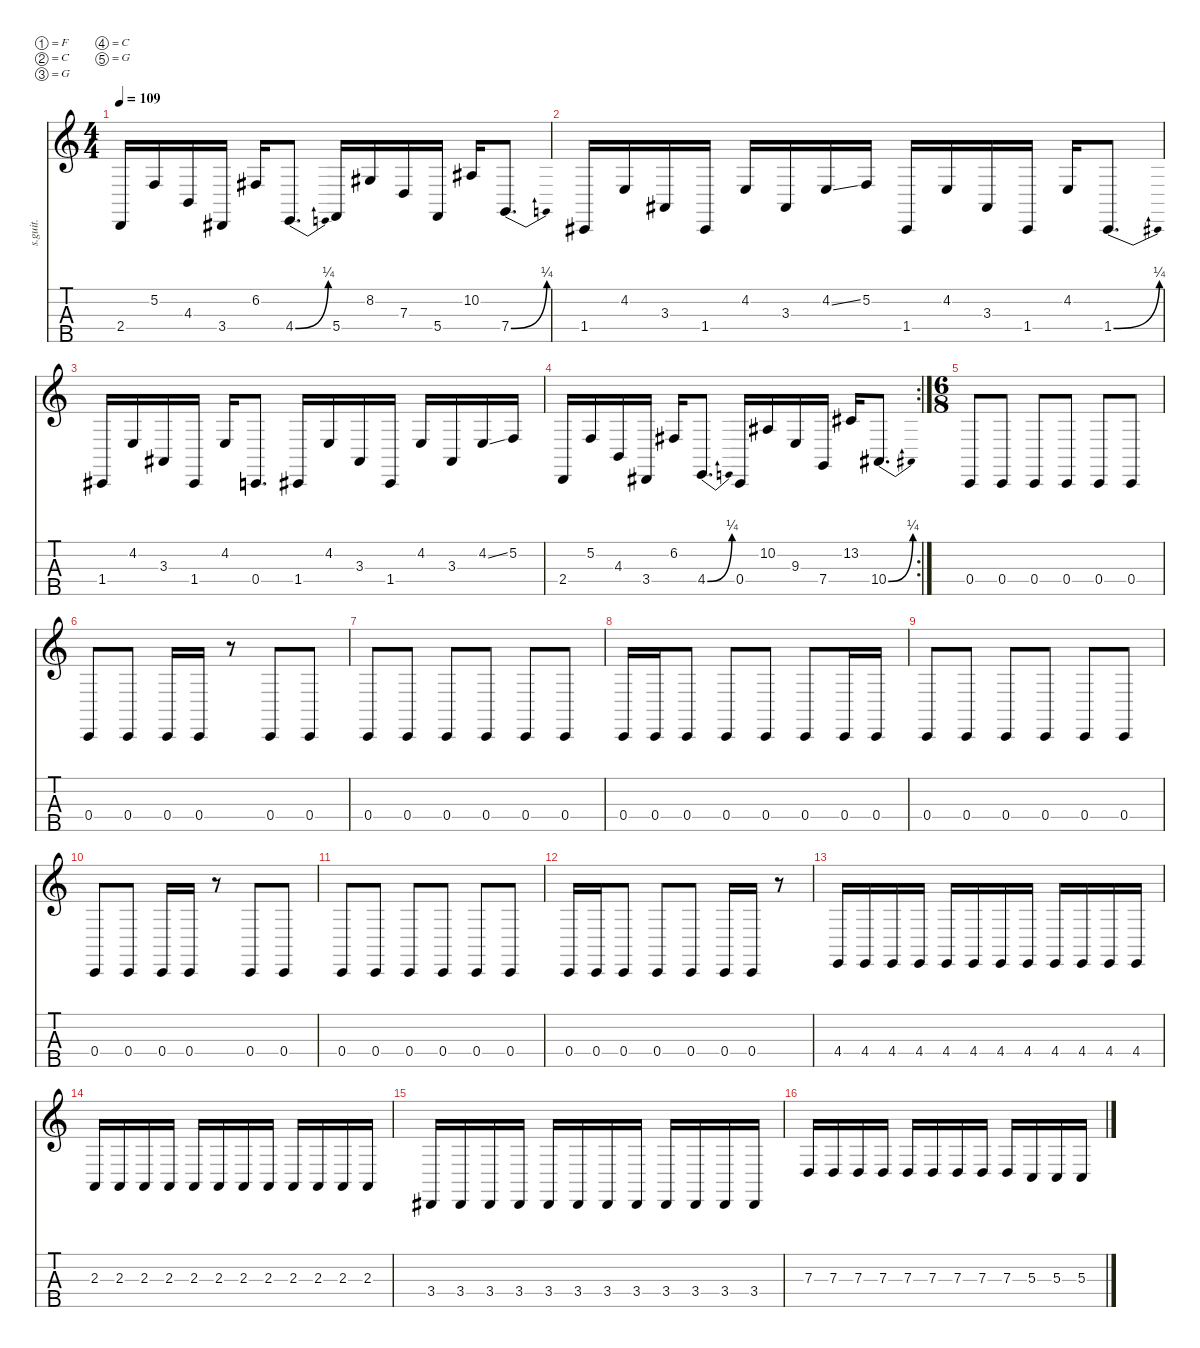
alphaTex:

\defaultSystemsLayout 4
\hideDynamics
\bracketExtendMode nobrackets
\track ("Electric Bass" "s.guit.") {instrument electricbassfinger}
\staff {score tabs}
\tuning (F2 C2 G1 C1 G0)
\ts (4 4)
\tempo 109
\clef g2
\ks c
2.4.16{lyrics (0 "") lyrics (1 "") lyrics (2 "") lyrics (3 "") lyrics (4 "") dy f} 5.2.16{lyrics (0 "") lyrics (1 "") lyrics (2 "") lyrics (3 "") lyrics (4 "")} 4.3.16{lyrics (0 "") lyrics (1 "") lyrics (2 "") lyrics (3 "") lyrics (4 "")} 3.4{acc #}.16{lyrics (0 "") lyrics (1 "") lyrics (2 "") lyrics (3 "") lyrics (4 "")} 6.2{acc #}.16{lyrics (0 "") lyrics (1 "") lyrics (2 "") lyrics (3 "") lyrics (4 "")} 4.4{be (bend 0 0 60 1)}.8{d lyrics (0 "") lyrics (1 "") lyrics (2 "") lyrics (3 "") lyrics (4 "")} 5.4.16{lyrics (0 "") lyrics (1 "") lyrics (2 "") lyrics (3 "") lyrics (4 "")} 8.2{acc #}.16{lyrics (0 "") lyrics (1 "") lyrics (2 "") lyrics (3 "") lyrics (4 "")} 7.3.16{lyrics (0 "") lyrics (1 "") lyrics (2 "") lyrics (3 "") lyrics (4 "")} 5.4.16{lyrics (0 "") lyrics (1 "") lyrics (2 "") lyrics (3 "") lyrics (4 "")} 10.2{acc #}.16{lyrics (0 "") lyrics (1 "") lyrics (2 "") lyrics (3 "") lyrics (4 "")} 7.4{be (bend 0 0 60 1)}.8{d lyrics (0 "") lyrics (1 "") lyrics (2 "") lyrics (3 "") lyrics (4 "")} |
1.4{acc #}.16{lyrics (0 "") lyrics (1 "") lyrics (2 "") lyrics (3 "") lyrics (4 "")} 4.2.16{lyrics (0 "") lyrics (1 "") lyrics (2 "") lyrics (3 "") lyrics (4 "")} 3.3{acc #}.16{lyrics (0 "") lyrics (1 "") lyrics (2 "") lyrics (3 "") lyrics (4 "")} 1.4{acc #}.16{lyrics (0 "") lyrics (1 "") lyrics (2 "") lyrics (3 "") lyrics (4 "")} 4.2.16{lyrics (0 "") lyrics (1 "") lyrics (2 "") lyrics (3 "") lyrics (4 "")} 3.3{acc #}.16{lyrics (0 "") lyrics (1 "") lyrics (2 "") lyrics (3 "") lyrics (4 "")} 4.2{ss}.16{lyrics (0 "") lyrics (1 "") lyrics (2 "") lyrics (3 "") lyrics (4 "")} 5.2.16{lyrics (0 "") lyrics (1 "") lyrics (2 "") lyrics (3 "") lyrics (4 "")} 1.4{acc #}.16{lyrics (0 "") lyrics (1 "") lyrics (2 "") lyrics (3 "") lyrics (4 "")} 4.2.16{lyrics (0 "") lyrics (1 "") lyrics (2 "") lyrics (3 "") lyrics (4 "")} 3.3{acc #}.16{lyrics (0 "") lyrics (1 "") lyrics (2 "") lyrics (3 "") lyrics (4 "")} 1.4{acc #}.16{lyrics (0 "") lyrics (1 "") lyrics (2 "") lyrics (3 "") lyrics (4 "")} 4.2.16{lyrics (0 "") lyrics (1 "") lyrics (2 "") lyrics (3 "") lyrics (4 "")} 1.4{be (bend 0 0 60 1) acc #}.8{d lyrics (0 "") lyrics (1 "") lyrics (2 "") lyrics (3 "") lyrics (4 "")} |
1.4{acc #}.16{lyrics (0 "") lyrics (1 "") lyrics (2 "") lyrics (3 "") lyrics (4 "")} 4.2.16{lyrics (0 "") lyrics (1 "") lyrics (2 "") lyrics (3 "") lyrics (4 "")} 3.3{acc #}.16{lyrics (0 "") lyrics (1 "") lyrics (2 "") lyrics (3 "") lyrics (4 "")} 1.4{acc #}.16{lyrics (0 "") lyrics (1 "") lyrics (2 "") lyrics (3 "") lyrics (4 "")} 4.2.16{lyrics (0 "") lyrics (1 "") lyrics (2 "") lyrics (3 "") lyrics (4 "")} 0.4.8{d lyrics (0 "") lyrics (1 "") lyrics (2 "") lyrics (3 "") lyrics (4 "")} 1.4{acc #}.16{lyrics (0 "") lyrics (1 "") lyrics (2 "") lyrics (3 "") lyrics (4 "")} 4.2.16{lyrics (0 "") lyrics (1 "") lyrics (2 "") lyrics (3 "") lyrics (4 "")} 3.3{acc #}.16{lyrics (0 "") lyrics (1 "") lyrics (2 "") lyrics (3 "") lyrics (4 "")} 1.4{acc #}.16{lyrics (0 "") lyrics (1 "") lyrics (2 "") lyrics (3 "") lyrics (4 "")} 4.2.16{lyrics (0 "") lyrics (1 "") lyrics (2 "") lyrics (3 "") lyrics (4 "")} 3.3{acc #}.16{lyrics (0 "") lyrics (1 "") lyrics (2 "") lyrics (3 "") lyrics (4 "")} 4.2{ss}.16{lyrics (0 "") lyrics (1 "") lyrics (2 "") lyrics (3 "") lyrics (4 "")} 5.2.16{lyrics (0 "") lyrics (1 "") lyrics (2 "") lyrics (3 "") lyrics (4 "")} |
\rc 2
2.4.16{lyrics (0 "") lyrics (1 "") lyrics (2 "") lyrics (3 "") lyrics (4 "")} 5.2.16{lyrics (0 "") lyrics (1 "") lyrics (2 "") lyrics (3 "") lyrics (4 "")} 4.3.16{lyrics (0 "") lyrics (1 "") lyrics (2 "") lyrics (3 "") lyrics (4 "")} 3.4{acc #}.16{lyrics (0 "") lyrics (1 "") lyrics (2 "") lyrics (3 "") lyrics (4 "")} 6.2{acc #}.16{lyrics (0 "") lyrics (1 "") lyrics (2 "") lyrics (3 "") lyrics (4 "")} 4.4{be (bend 0 0 60 1)}.8{d lyrics (0 "") lyrics (1 "") lyrics (2 "") lyrics (3 "") lyrics (4 "")} 0.4.16{lyrics (0 "") lyrics (1 "") lyrics (2 "") lyrics (3 "") lyrics (4 "")} 10.2{acc #}.16{lyrics (0 "") lyrics (1 "") lyrics (2 "") lyrics (3 "") lyrics (4 "")} 9.3.16{lyrics (0 "") lyrics (1 "") lyrics (2 "") lyrics (3 "") lyrics (4 "")} 7.4.16{lyrics (0 "") lyrics (1 "") lyrics (2 "") lyrics (3 "") lyrics (4 "")} 13.2{acc #}.16{lyrics (0 "") lyrics (1 "") lyrics (2 "") lyrics (3 "") lyrics (4 "")} 10.4{be (bend 0 0 60 1) acc #}.8{d lyrics (0 "") lyrics (1 "") lyrics (2 "") lyrics (3 "") lyrics (4 "")} |
\ts (6 8)
\beaming (8 2 2 2 2)
0.4.8{lyrics (0 "") lyrics (1 "") lyrics (2 "") lyrics (3 "") lyrics (4 "")} 0.4.8{lyrics (0 "") lyrics (1 "") lyrics (2 "") lyrics (3 "") lyrics (4 "")} 0.4.8{lyrics (0 "") lyrics (1 "") lyrics (2 "") lyrics (3 "") lyrics (4 "")} 0.4.8{lyrics (0 "") lyrics (1 "") lyrics (2 "") lyrics (3 "") lyrics (4 "")} 0.4.8{lyrics (0 "") lyrics (1 "") lyrics (2 "") lyrics (3 "") lyrics (4 "")} 0.4.8{lyrics (0 "") lyrics (1 "") lyrics (2 "") lyrics (3 "") lyrics (4 "")} |
0.4.8{lyrics (0 "") lyrics (1 "") lyrics (2 "") lyrics (3 "") lyrics (4 "")} 0.4.8{lyrics (0 "") lyrics (1 "") lyrics (2 "") lyrics (3 "") lyrics (4 "")} 0.4.16{lyrics (0 "") lyrics (1 "") lyrics (2 "") lyrics (3 "") lyrics (4 "")} 0.4.16{lyrics (0 "") lyrics (1 "") lyrics (2 "") lyrics (3 "") lyrics (4 "")} r.8 0.4.8{lyrics (0 "") lyrics (1 "") lyrics (2 "") lyrics (3 "") lyrics (4 "")} 0.4.8{lyrics (0 "") lyrics (1 "") lyrics (2 "") lyrics (3 "") lyrics (4 "")} |
0.4.8{lyrics (0 "") lyrics (1 "") lyrics (2 "") lyrics (3 "") lyrics (4 "")} 0.4.8{lyrics (0 "") lyrics (1 "") lyrics (2 "") lyrics (3 "") lyrics (4 "")} 0.4.8{lyrics (0 "") lyrics (1 "") lyrics (2 "") lyrics (3 "") lyrics (4 "")} 0.4.8{lyrics (0 "") lyrics (1 "") lyrics (2 "") lyrics (3 "") lyrics (4 "")} 0.4.8{lyrics (0 "") lyrics (1 "") lyrics (2 "") lyrics (3 "") lyrics (4 "")} 0.4.8{lyrics (0 "") lyrics (1 "") lyrics (2 "") lyrics (3 "") lyrics (4 "")} |
0.4.16{lyrics (0 "") lyrics (1 "") lyrics (2 "") lyrics (3 "") lyrics (4 "")} 0.4.16{lyrics (0 "") lyrics (1 "") lyrics (2 "") lyrics (3 "") lyrics (4 "")} 0.4.8{lyrics (0 "") lyrics (1 "") lyrics (2 "") lyrics (3 "") lyrics (4 "")} 0.4.8{lyrics (0 "") lyrics (1 "") lyrics (2 "") lyrics (3 "") lyrics (4 "")} 0.4.8{lyrics (0 "") lyrics (1 "") lyrics (2 "") lyrics (3 "") lyrics (4 "")} 0.4.8{lyrics (0 "") lyrics (1 "") lyrics (2 "") lyrics (3 "") lyrics (4 "")} 0.4.16{lyrics (0 "") lyrics (1 "") lyrics (2 "") lyrics (3 "") lyrics (4 "")} 0.4.16{lyrics (0 "") lyrics (1 "") lyrics (2 "") lyrics (3 "") lyrics (4 "")} |
0.4.8{lyrics (0 "") lyrics (1 "") lyrics (2 "") lyrics (3 "") lyrics (4 "")} 0.4.8{lyrics (0 "") lyrics (1 "") lyrics (2 "") lyrics (3 "") lyrics (4 "")} 0.4.8{lyrics (0 "") lyrics (1 "") lyrics (2 "") lyrics (3 "") lyrics (4 "")} 0.4.8{lyrics (0 "") lyrics (1 "") lyrics (2 "") lyrics (3 "") lyrics (4 "")} 0.4.8{lyrics (0 "") lyrics (1 "") lyrics (2 "") lyrics (3 "") lyrics (4 "")} 0.4.8{lyrics (0 "") lyrics (1 "") lyrics (2 "") lyrics (3 "") lyrics (4 "")} |
0.4.8{lyrics (0 "") lyrics (1 "") lyrics (2 "") lyrics (3 "") lyrics (4 "")} 0.4.8{lyrics (0 "") lyrics (1 "") lyrics (2 "") lyrics (3 "") lyrics (4 "")} 0.4.16{lyrics (0 "") lyrics (1 "") lyrics (2 "") lyrics (3 "") lyrics (4 "")} 0.4.16{lyrics (0 "") lyrics (1 "") lyrics (2 "") lyrics (3 "") lyrics (4 "")} r.8 0.4.8{lyrics (0 "") lyrics (1 "") lyrics (2 "") lyrics (3 "") lyrics (4 "")} 0.4.8{lyrics (0 "") lyrics (1 "") lyrics (2 "") lyrics (3 "") lyrics (4 "")} |
0.4.8{lyrics (0 "") lyrics (1 "") lyrics (2 "") lyrics (3 "") lyrics (4 "")} 0.4.8{lyrics (0 "") lyrics (1 "") lyrics (2 "") lyrics (3 "") lyrics (4 "")} 0.4.8{lyrics (0 "") lyrics (1 "") lyrics (2 "") lyrics (3 "") lyrics (4 "")} 0.4.8{lyrics (0 "") lyrics (1 "") lyrics (2 "") lyrics (3 "") lyrics (4 "")} 0.4.8{lyrics (0 "") lyrics (1 "") lyrics (2 "") lyrics (3 "") lyrics (4 "")} 0.4.8{lyrics (0 "") lyrics (1 "") lyrics (2 "") lyrics (3 "") lyrics (4 "")} |
0.4.16{lyrics (0 "") lyrics (1 "") lyrics (2 "") lyrics (3 "") lyrics (4 "")} 0.4.16{lyrics (0 "") lyrics (1 "") lyrics (2 "") lyrics (3 "") lyrics (4 "")} 0.4.8{lyrics (0 "") lyrics (1 "") lyrics (2 "") lyrics (3 "") lyrics (4 "")} 0.4.8{lyrics (0 "") lyrics (1 "") lyrics (2 "") lyrics (3 "") lyrics (4 "")} 0.4.8{lyrics (0 "") lyrics (1 "") lyrics (2 "") lyrics (3 "") lyrics (4 "")} 0.4.16{lyrics (0 "") lyrics (1 "") lyrics (2 "") lyrics (3 "") lyrics (4 "")} 0.4.16{lyrics (0 "") lyrics (1 "") lyrics (2 "") lyrics (3 "") lyrics (4 "")} r.8 |
4.4.16{lyrics (0 "") lyrics (1 "") lyrics (2 "") lyrics (3 "") lyrics (4 "")} 4.4.16{lyrics (0 "") lyrics (1 "") lyrics (2 "") lyrics (3 "") lyrics (4 "")} 4.4.16{lyrics (0 "") lyrics (1 "") lyrics (2 "") lyrics (3 "") lyrics (4 "")} 4.4.16{lyrics (0 "") lyrics (1 "") lyrics (2 "") lyrics (3 "") lyrics (4 "")} 4.4.16{lyrics (0 "") lyrics (1 "") lyrics (2 "") lyrics (3 "") lyrics (4 "")} 4.4.16{lyrics (0 "") lyrics (1 "") lyrics (2 "") lyrics (3 "") lyrics (4 "")} 4.4.16{lyrics (0 "") lyrics (1 "") lyrics (2 "") lyrics (3 "") lyrics (4 "")} 4.4.16{lyrics (0 "") lyrics (1 "") lyrics (2 "") lyrics (3 "") lyrics (4 "")} 4.4.16{lyrics (0 "") lyrics (1 "") lyrics (2 "") lyrics (3 "") lyrics (4 "")} 4.4.16{lyrics (0 "") lyrics (1 "") lyrics (2 "") lyrics (3 "") lyrics (4 "")} 4.4.16{lyrics (0 "") lyrics (1 "") lyrics (2 "") lyrics (3 "") lyrics (4 "")} 4.4.16{lyrics (0 "") lyrics (1 "") lyrics (2 "") lyrics (3 "") lyrics (4 "")} |
2.3.16{lyrics (0 "") lyrics (1 "") lyrics (2 "") lyrics (3 "") lyrics (4 "")} 2.3.16{lyrics (0 "") lyrics (1 "") lyrics (2 "") lyrics (3 "") lyrics (4 "")} 2.3.16{lyrics (0 "") lyrics (1 "") lyrics (2 "") lyrics (3 "") lyrics (4 "")} 2.3.16{lyrics (0 "") lyrics (1 "") lyrics (2 "") lyrics (3 "") lyrics (4 "")} 2.3.16{lyrics (0 "") lyrics (1 "") lyrics (2 "") lyrics (3 "") lyrics (4 "")} 2.3.16{lyrics (0 "") lyrics (1 "") lyrics (2 "") lyrics (3 "") lyrics (4 "")} 2.3.16{lyrics (0 "") lyrics (1 "") lyrics (2 "") lyrics (3 "") lyrics (4 "")} 2.3.16{lyrics (0 "") lyrics (1 "") lyrics (2 "") lyrics (3 "") lyrics (4 "")} 2.3.16{lyrics (0 "") lyrics (1 "") lyrics (2 "") lyrics (3 "") lyrics (4 "")} 2.3.16{lyrics (0 "") lyrics (1 "") lyrics (2 "") lyrics (3 "") lyrics (4 "")} 2.3.16{lyrics (0 "") lyrics (1 "") lyrics (2 "") lyrics (3 "") lyrics (4 "")} 2.3.16{lyrics (0 "") lyrics (1 "") lyrics (2 "") lyrics (3 "") lyrics (4 "")} |
3.4{acc #}.16{lyrics (0 "") lyrics (1 "") lyrics (2 "") lyrics (3 "") lyrics (4 "")} 3.4{acc #}.16{lyrics (0 "") lyrics (1 "") lyrics (2 "") lyrics (3 "") lyrics (4 "")} 3.4{acc #}.16{lyrics (0 "") lyrics (1 "") lyrics (2 "") lyrics (3 "") lyrics (4 "")} 3.4{acc #}.16{lyrics (0 "") lyrics (1 "") lyrics (2 "") lyrics (3 "") lyrics (4 "")} 3.4{acc #}.16{lyrics (0 "") lyrics (1 "") lyrics (2 "") lyrics (3 "") lyrics (4 "")} 3.4{acc #}.16{lyrics (0 "") lyrics (1 "") lyrics (2 "") lyrics (3 "") lyrics (4 "")} 3.4{acc #}.16{lyrics (0 "") lyrics (1 "") lyrics (2 "") lyrics (3 "") lyrics (4 "")} 3.4{acc #}.16{lyrics (0 "") lyrics (1 "") lyrics (2 "") lyrics (3 "") lyrics (4 "")} 3.4{acc #}.16{lyrics (0 "") lyrics (1 "") lyrics (2 "") lyrics (3 "") lyrics (4 "")} 3.4{acc #}.16{lyrics (0 "") lyrics (1 "") lyrics (2 "") lyrics (3 "") lyrics (4 "")} 3.4{acc #}.16{lyrics (0 "") lyrics (1 "") lyrics (2 "") lyrics (3 "") lyrics (4 "")} 3.4{acc #}.16{lyrics (0 "") lyrics (1 "") lyrics (2 "") lyrics (3 "") lyrics (4 "")} |
7.3.16{lyrics (0 "") lyrics (1 "") lyrics (2 "") lyrics (3 "") lyrics (4 "")} 7.3.16{lyrics (0 "") lyrics (1 "") lyrics (2 "") lyrics (3 "") lyrics (4 "")} 7.3.16{lyrics (0 "") lyrics (1 "") lyrics (2 "") lyrics (3 "") lyrics (4 "")} 7.3.16{lyrics (0 "") lyrics (1 "") lyrics (2 "") lyrics (3 "") lyrics (4 "")} 7.3.16{lyrics (0 "") lyrics (1 "") lyrics (2 "") lyrics (3 "") lyrics (4 "")} 7.3.16{lyrics (0 "") lyrics (1 "") lyrics (2 "") lyrics (3 "") lyrics (4 "")} 7.3.16{lyrics (0 "") lyrics (1 "") lyrics (2 "") lyrics (3 "") lyrics (4 "")} 7.3.16{lyrics (0 "") lyrics (1 "") lyrics (2 "") lyrics (3 "") lyrics (4 "")} 7.3.16{lyrics (0 "") lyrics (1 "") lyrics (2 "") lyrics (3 "") lyrics (4 "")} 5.3.16{lyrics (0 "") lyrics (1 "") lyrics (2 "") lyrics (3 "") lyrics (4 "")} 5.3.16{lyrics (0 "") lyrics (1 "") lyrics (2 "") lyrics (3 "") lyrics (4 "")} 5.3.16{lyrics (0 "") lyrics (1 "") lyrics (2 "") lyrics (3 "") lyrics (4 "")}
